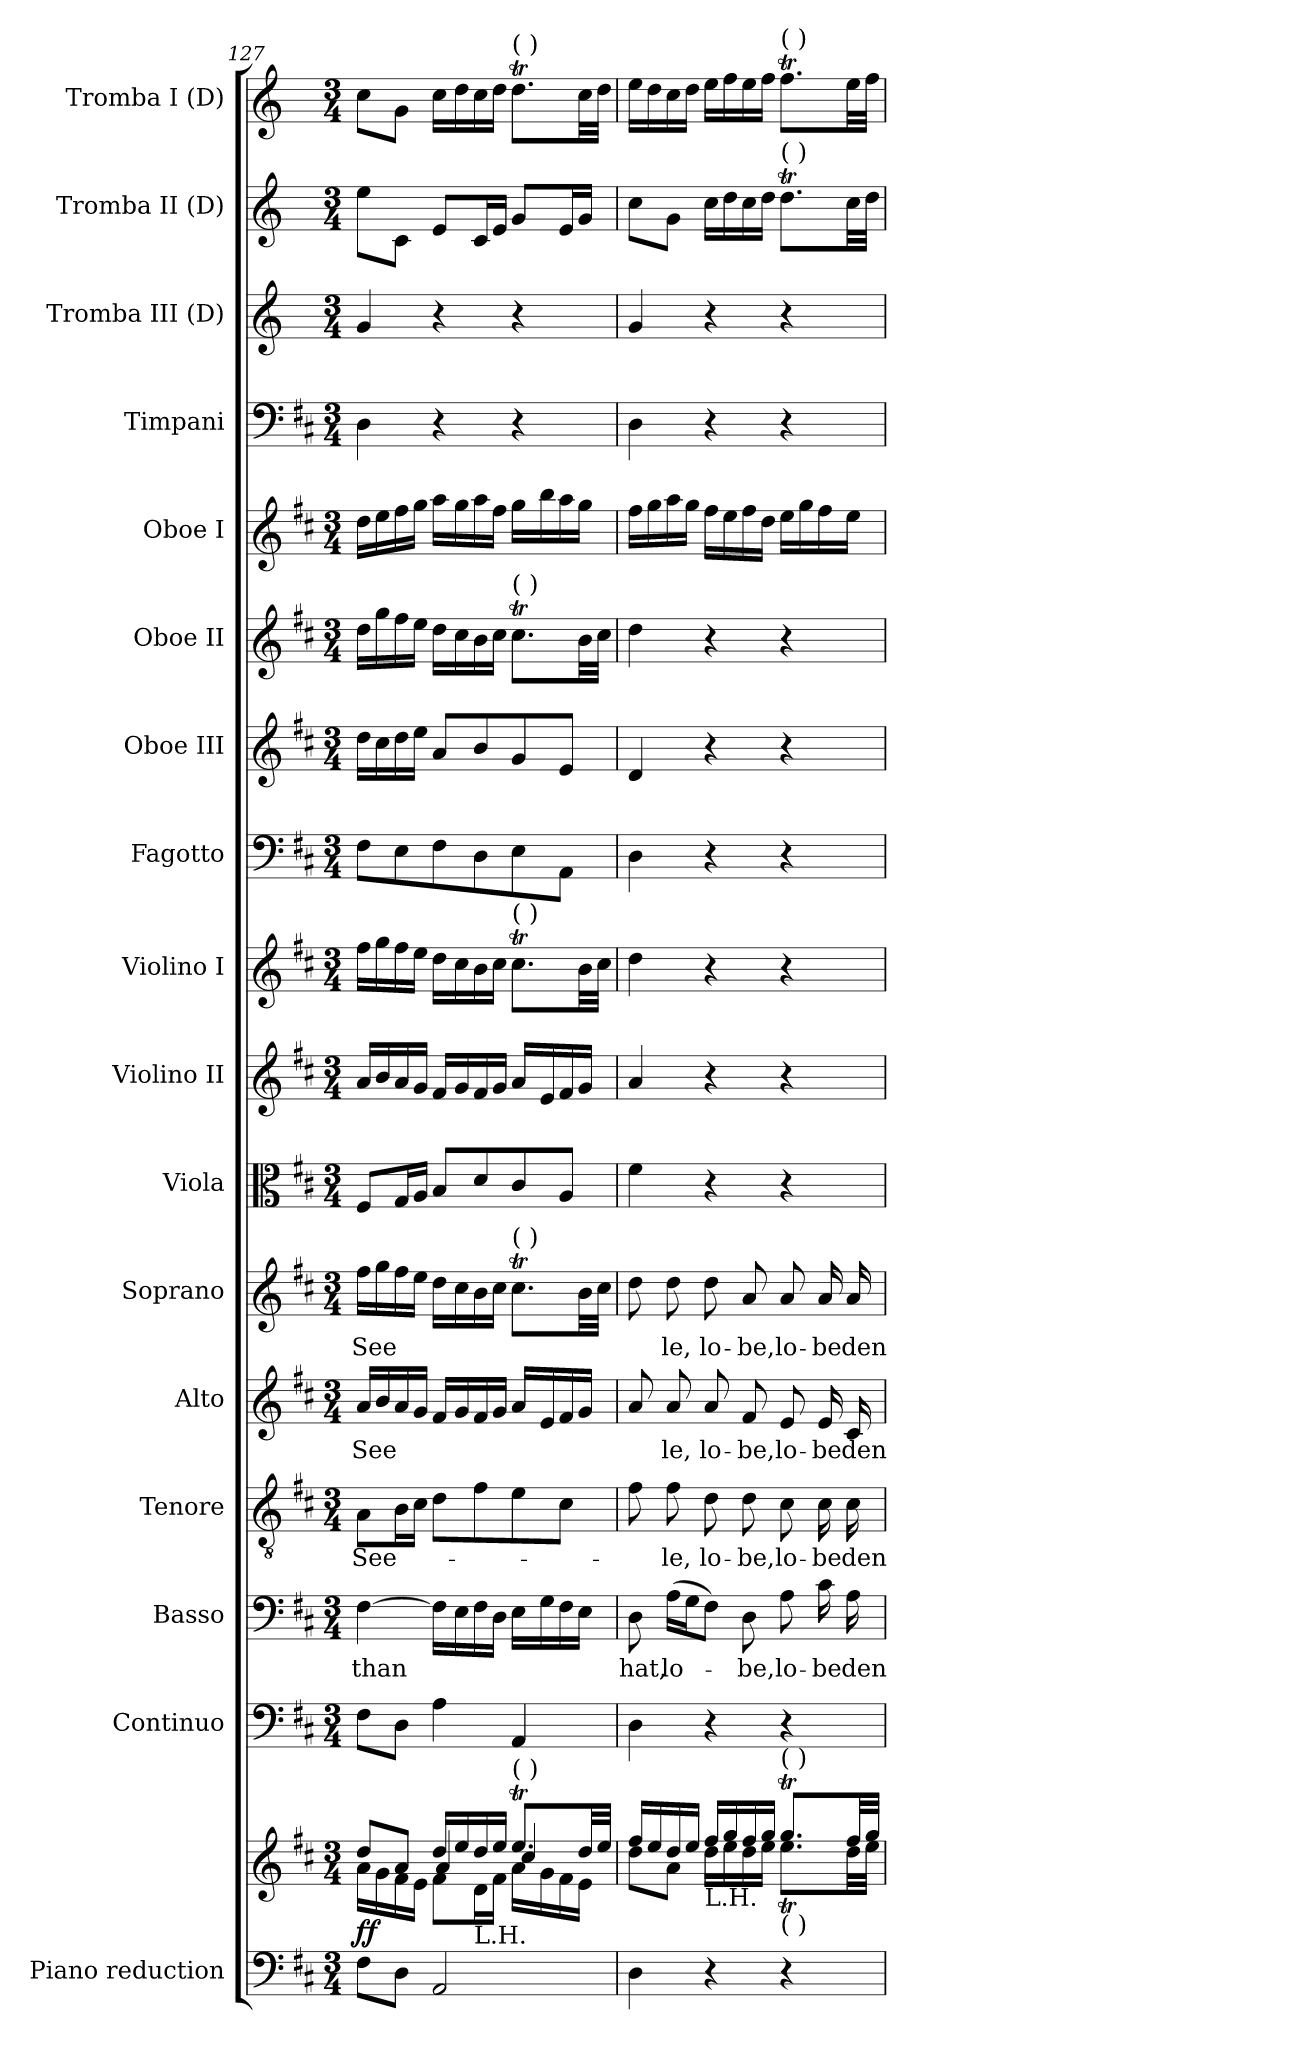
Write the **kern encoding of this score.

**kern	**kern	**dynam	**kern	**kern	**text	**kern	**text	**kern	**text	**kern	**text	**kern	**kern	**kern	**kern	**kern	**kern	**kern	**kern	**kern	**kern	**kern
*part17	*part17	*part17	*part16	*part15	*part15	*part14	*part14	*part13	*part13	*part12	*part12	*part11	*part10	*part9	*part8	*part7	*part6	*part5	*part4	*part3	*part2	*part1
*staff18	*staff17	*staff17/18	*staff16	*staff15	*staff15	*staff14	*staff14	*staff13	*staff13	*staff12	*staff12	*staff11	*staff10	*staff9	*staff8	*staff7	*staff6	*staff5	*staff4	*staff3	*staff2	*staff1
*I"Piano reduction	*	*	*I"Continuo	*I"Basso	*	*I"Tenore	*	*I"Alto	*	*I"Soprano	*	*I"Viola	*I"Violino II	*I"Violino I	*I"Fagotto	*I"Oboe III	*I"Oboe II	*I"Oboe I	*I"Timpani	*I"Tromba III (D)	*I"Tromba II (D)	*I"Tromba I (D)
*I'Pno	*	*	*	*	*	*	*	*	*	*	*	*	*	*	*	*I'Ob	*I'Ob	*I'Ob	*I'Timp	*	*	*
*clefF4	*clefG2	*	*clefF4	*clefF4	*	*clefGv2	*	*clefG2	*	*clefG2	*	*clefC3	*clefG2	*clefG2	*clefF4	*clefG2	*clefG2	*clefG2	*clefF4	*clefG2	*clefG2	*clefG2
*	*	*	*	*	*	*	*	*	*	*	*	*	*	*	*	*	*	*	*	*ITrd-1c-2	*ITrd-1c-2	*ITrd-1c-2
*k[f#c#]	*k[f#c#]	*	*k[f#c#]	*k[f#c#]	*	*k[f#c#]	*	*k[f#c#]	*	*k[f#c#]	*	*k[f#c#]	*k[f#c#]	*k[f#c#]	*k[f#c#]	*k[f#c#]	*k[f#c#]	*k[f#c#]	*k[f#c#]	*k[f#c#]	*k[f#c#]	*k[f#c#]
*M3/4	*M3/4	*	*M3/4	*M3/4	*	*M3/4	*	*M3/4	*	*M3/4	*	*M3/4	*M3/4	*M3/4	*M3/4	*M3/4	*M3/4	*M3/4	*M3/4	*M3/4	*M3/4	*M3/4
=127	=127	=127	=127	=127	=127	=127	=127	=127	=127	=127	=127	=127	=127	=127	=127	=127	=127	=127	=127	=127	=127	=127
*	*^	*	*	*	*	*	*	*	*	*	*	*	*	*	*	*	*	*	*	*	*	*
*	*	*^	*	*	*	*	*	*	*	*	*	*	*	*	*	*	*	*	*	*	*	*	*
!	!	!	!	!LO:DY:b	!	!	!LO:LY:b	!	!LO:LY:b	!	!LO:LY:b	!	!LO:LY:b	!	!	!	!	!	!	!	!	!	!	!
8F#\L	8dd/L	16a\LL	4ryy	ff	8F#\L	[4F#\	-than	8A\L	See-	16a/LL	See	16ff#\LL	See	8F#/L	16a/LL	16ff#\LL	8F#\L	16dd\LL	16dd\LL	16dd\LL	4D\	4a/	8ff#\L	8dd\L
.	.	16g\	.	.	.	.	.	.	.	16b/	.	16gg\	.	.	16b/	16gg\	.	16cc#\	16gg\	16ee\	.	.	.	.
8D\J	8a/J	16f#\	.	.	8D\J	.	.	16B\L	.	16a/	.	16ff#\	.	16G/L	16a/	16ff#\	8E\	16dd\	16ff#\	16ff#\	.	.	8d\J	8a\J
.	.	16e\JJ	.	.	.	.	.	16c#\JJ	.	16g/JJ	.	16ee\JJ	.	16A/JJ	16g/JJ	16ee\JJ	.	16ee\JJ	16ee\JJ	16gg\JJ	.	.	.	.
2AA/	16dd/LL	8f#\L	4a/	.	4A\	16F#\LL]	.	8d\L	.	16f#/LL	.	16dd\LL	.	8B/L	16f#/LL	16dd\LL	8F#\	8a/L	16dd\LL	16aa\LL	4r	4r	8f#/L	16dd\LL
.	16ee/	.	.	.	.	16E\	.	.	.	16g/	.	16cc#\	.	.	16g/	16cc#\	.	.	16cc#\	16gg\	.	.	.	16ee\
!	!LO:TX:b:t=L.H.	!	!	!	!	!	!	!	!	!	!	!	!	!	!	!	!	!	!	!	!	!	!	!
.	16dd/	16d\L	.	.	.	16F#\	.	8f#\	.	16f#/	.	16b\	.	8d/	16f#/	16b\	8D\	8b/	16b\	16aa\	.	.	16d/L	16dd\
.	16ee/JJ	16f#\JJ	.	.	.	16D\JJ	.	.	.	16g/JJ	.	16cc#\JJ	.	.	16g/JJ	16cc#\JJ	.	.	16cc#\JJ	16ff#\JJ	.	.	16f#/JJ	16ee\JJ
!	!	!	!	!	!	!	!	!	!	!	!	!	!	!	!	!	!	!	!	!	!	!	!	!LO:TX:a:t=(     )
!	!	!	!	!	!	!	!	!	!	!	!	!	!	!	!	!	!	!	!LO:TX:a:t=(     )	!	!	!	!	!
!	!	!	!	!	!	!	!	!	!	!	!	!	!	!	!	!LO:TX:a:t=(     )	!	!	!	!	!	!	!	!
!	!	!	!	!	!	!	!	!	!	!	!	!LO:TX:a:t=(     )	!	!	!	!	!	!	!	!	!	!	!	!
!	!LO:TX:a:t=(     )	!	!	!	!	!	!	!	!	!	!	!	!	!	!	!	!	!	!	!	!	!	!	!
.	8.eeT/L	16a\LL	4cc#/	.	4AA/	16E\LL	.	8e\	.	16a/LL	.	8.cc#t\L	.	8c#/	16a/LL	8.cc#t\L	8E\	8g/	8.cc#t\L	16gg\LL	4r	4r	8a/L	8.eeT\L
.	.	16g\	.	.	.	16G\	.	.	.	16e/	.	.	.	.	16e/	.	.	.	.	16bb\	.	.	.	.
.	.	16f#\	.	.	.	16F#\	.	8c#\J	.	16f#/	.	.	.	8A/J	16f#/	.	8AA\J	8e/J	.	16aa\	.	.	16f#/L	.
.	32dd/LL	16e\JJ	.	.	.	16E\JJ	.	.	.	16g/JJ	.	32b\LL	.	.	16g/JJ	32b\LL	.	.	32b\LL	16gg\JJ	.	.	16a/JJ	32dd\LL
.	32ee/JJJ	.	.	.	.	.	.	.	.	.	.	32cc#\JJJ	.	.	.	32cc#\JJJ	.	.	32cc#\JJJ	.	.	.	.	32ee\JJJ
*	*	*v	*v	*	*	*	*	*	*	*	*	*	*	*	*	*	*	*	*	*	*	*	*	*
=128	=128	=128	=128	=128	=128	=128	=128	=128	=128	=128	=128	=128	=128	=128	=128	=128	=128	=128	=128	=128	=128	=128	=128
!	!	!	!	!	!	!LO:LY:b	!	!	!	!	!	!	!	!	!	!	!	!	!	!	!	!	!
4D\	16ff#/LL	8dd\L	.	4D\	8D\	hat,	8f#\	.	8a/	.	8dd\	.	4f#\	4a/	4dd\	4D\	4d/	4dd\	16ff#\LL	4D\	4a/	8dd\L	16ff#\LL
.	16ee/	.	.	.	.	.	.	.	.	.	.	.	.	.	.	.	.	.	16gg\	.	.	.	16ee\
!	!	!	!	!	!	!LO:LY:b	!	!LO:LY:b	!	!LO:LY:b	!	!LO:LY:b	!	!	!	!	!	!	!	!	!	!	!
.	16dd/	8a\J	.	.	(>16A\LL	lo-	8f#\	le,	8a/	le,	8dd\	le,	.	.	.	.	.	.	16aa\	.	.	8a\J	16dd\
.	16ee/JJ	.	.	.	16G\J	.	.	.	.	.	.	.	.	.	.	.	.	.	16gg\JJ	.	.	.	16ee\JJ
!	!LO:TX:b:t=L.H.	!	!	!	!	!	!	!	!	!	!	!	!	!	!	!	!	!	!	!	!	!	!
!	!	!	!	!	!	!	!	!LO:LY:b	!	!LO:LY:b	!	!LO:LY:b	!	!	!	!	!	!	!	!	!	!	!
4r	16ff#/LL	16dd\LL	.	4r	8F#\J)	.	8d\	lo-	8a/	lo-	8dd\	lo-	4r	4r	4r	4r	4r	4r	16ff#\LL	4r	4r	16dd\LL	16ff#\LL
.	16gg/	16ee\	.	.	.	.	.	.	.	.	.	.	.	.	.	.	.	.	16ee\	.	.	16ee\	16gg\
!	!	!	!	!	!	!LO:LY:b	!	!LO:LY:b	!	!LO:LY:b	!	!LO:LY:b	!	!	!	!	!	!	!	!	!	!	!
.	16ff#/	16dd\	.	.	8D\	-be,	8d\	be,	8f#/	be,	8a/	be,	.	.	.	.	.	.	16ff#\	.	.	16dd\	16ff#\
.	16gg/JJ	16ee\JJ	.	.	.	.	.	.	.	.	.	.	.	.	.	.	.	.	16dd\JJ	.	.	16ee\JJ	16gg\JJ
!	!	!	!	!	!	!	!	!	!	!	!	!	!	!	!	!	!	!	!	!	!	!	!LO:TX:a:t=(     )
!	!	!	!	!	!	!	!	!	!	!	!	!	!	!	!	!	!	!	!	!	!	!LO:TX:a:t=(     )	!
!	!LO:TX:b:t=(     )	!	!	!	!	!	!	!	!	!	!	!	!	!	!	!	!	!	!	!	!	!	!
!	!LO:TX:a:t=(     )	!	!	!	!	!	!	!	!	!	!	!	!	!	!	!	!	!	!	!	!	!	!
!	!	!	!	!	!	!LO:LY:b	!	!LO:LY:b	!	!LO:LY:b	!	!LO:LY:b	!	!	!	!	!	!	!	!	!	!	!
4r	8.ggT/L	8.eeT\L	.	4r	8A\	lo-	8c#\	lo-	8e/	lo-	8a/	lo-	4r	4r	4r	4r	4r	4r	16ee\LL	4r	4r	8.eeT\L	8.ggT\L
.	.	.	.	.	.	.	.	.	.	.	.	.	.	.	.	.	.	.	16gg\	.	.	.	.
!	!	!	!	!	!	!LO:LY:b	!	!LO:LY:b	!	!LO:LY:b	!	!LO:LY:b	!	!	!	!	!	!	!	!	!	!	!
.	.	.	.	.	16c#\	be	16c#\	be	16e/	be	16a/	be	.	.	.	.	.	.	16ff#\	.	.	.	.
!	!	!	!	!	!	!LO:LY:b	!	!LO:LY:b	!	!LO:LY:b	!	!LO:LY:b	!	!	!	!	!	!	!	!	!	!	!
.	32ff#/LL	32dd\LL	.	.	16A\	den	16c#\	den	16c#/	den	16a/	den	.	.	.	.	.	.	16ee\JJ	.	.	32dd\LL	32ff#\LL
.	32gg/JJJ	32ee\JJJ	.	.	.	.	.	.	.	.	.	.	.	.	.	.	.	.	.	.	.	32ee\JJJ	32gg\JJJ
*	*v	*v	*	*	*	*	*	*	*	*	*	*	*	*	*	*	*	*	*	*	*	*	*
=	=	=	=	=	=	=	=	=	=	=	=	=	=	=	=	=	=	=	=	=	=	=
*-	*-	*-	*-	*-	*-	*-	*-	*-	*-	*-	*-	*-	*-	*-	*-	*-	*-	*-	*-	*-	*-	*-
